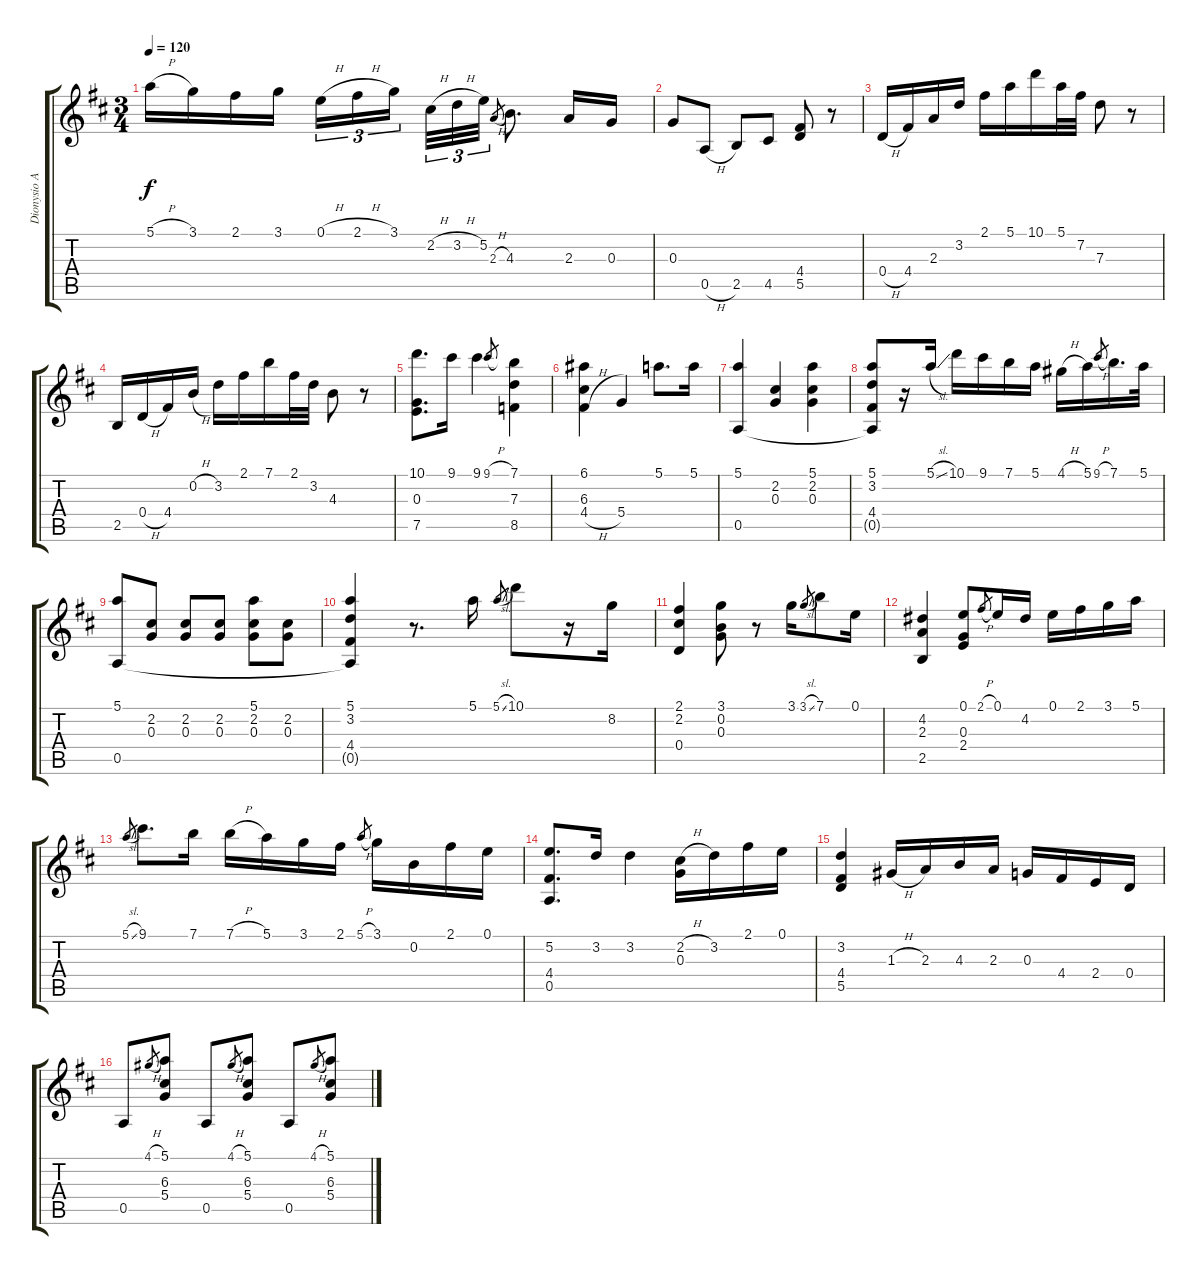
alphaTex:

\track ("Dionysio Aguado" "Dionysio A") {instrument acousticguitarnylon}
\staff {score tabs}
\tuning (E4 B3 G3 D3 A2 D2) {hide}
\ts (3 4)
\tempo 120
\clef g2
\ks d
5.1{h}.16{dy f} 3.1.16 2.1.16 3.1.16 0.1{h}.16{tu (3 2)} 2.1{h}.16{tu (3 2)} 3.1.16{tu (3 2) beam splitsecondary} 2.2{h}.32{tu (3 2)} 3.2{h}.32{tu (3 2)} 5.2.32{tu (3 2)} 2.3{h}.8{gr} 4.3.8{d} 2.3.16 0.3.16 |
0.3.8 0.5{h}.8 2.5.8 4.5.8 (4.4 5.5).8 r.8 |
0.4{h}.16 4.4.16 2.3.16 3.2.16 2.1.16 5.1.16 10.1.16 5.1.32 7.2.32 7.3.8 r.8 |
2.5.16 0.4{h}.16 4.4.16 0.2{h}.16 3.2.16 2.1.16 7.1.16 2.1.32 3.2.32 4.3.8 r.8 |
(10.1 0.3 7.5).8{d} 9.1.16 9.1.4 9.1{h}.8{gr} (7.1 7.3 8.5).4 |
(6.1 6.3 4.4{h}).4 5.4.4 5.1.8{d} 5.1.16 |
(5.1 0.5).4 (2.2 0.3).4 (5.1 2.2 0.3).4 |
(5.1 3.2 4.4 0.5{t}).8 r.16 5.1{sl}.16 10.1.16 9.1.16 7.1.16 5.1.16 4.1{h}.16 5.1.16 9.1{h}.8{gr} 7.1.16{d} 5.1.32 |
(5.1 0.5).8 (2.2 0.3).8 (2.2 0.3).8 (2.2 0.3).8 (5.1 2.2 0.3).8 (2.2 0.3).8 |
(5.1 3.2 4.4 0.5{t}).4 r.8{d} 5.1.16 5.1{sl}.8{gr} 10.1.8 r.16 8.2.16 |
(2.1 2.2 0.4).4 (3.1 0.2 0.3).8 r.8 3.1.16 3.1{sl}.8{gr} 7.1.8 0.1.16 |
(4.2 2.3 2.5).4 (0.1 0.3 2.4).8 2.1{h}.8{gr} 0.1.16 4.2.16 0.1.16 2.1.16 3.1.16 5.1.16 |
5.1{sl}.8{gr} 9.1.8{d} 7.1.16 7.1{h}.16 5.1.16 3.1.16 2.1.16 5.1{h}.8{gr} 3.1.16 0.2.16 2.1.16 0.1.16 |
(5.2 4.4 0.5).8{d} 3.2.16 3.2.4 (2.2{h} 0.3).16 3.2.16 2.1.16 0.1.16 |
(3.2 4.4 5.5).4 1.3{h}.16 2.3.16 4.3.16 2.3.16 0.3.16 4.4.16 2.4.16 0.4.16 |
0.5.8 4.1{h}.8{gr} (5.1 6.3 5.4).8 0.5.8 4.1{h}.8{gr} (5.1 6.3 5.4).8 0.5.8 4.1{h}.8{gr} (5.1 6.3 5.4).8
